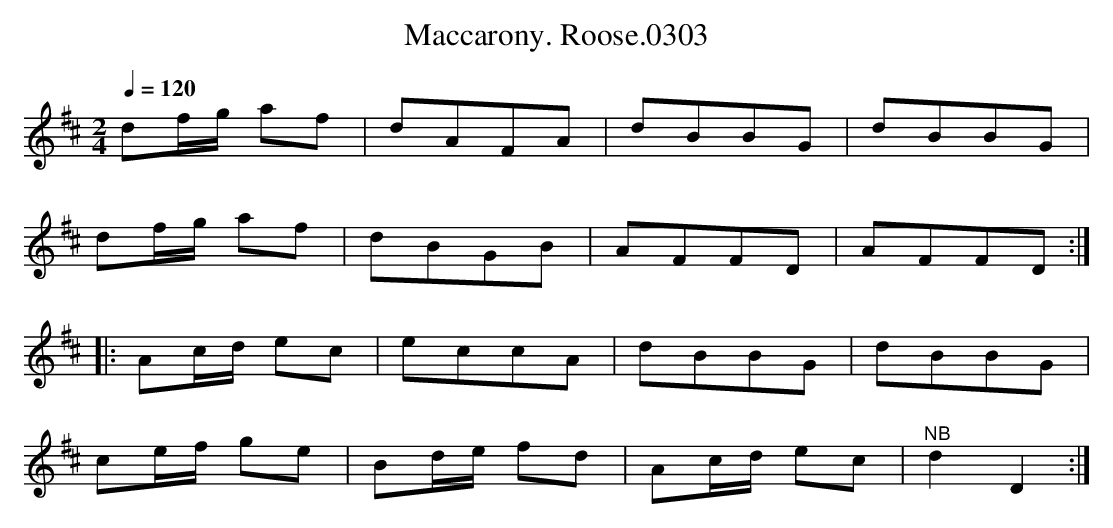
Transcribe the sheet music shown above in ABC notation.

X:1
T:Maccarony. Roose.0303
M:2/4
L:1/8
Q:1/4=120
K:D
df/g/ af|dAFA|dBBG|dBBG|
df/g/ af|dBGB|AFFD|AFFD :|
|: Ac/d/ ec|eccA|dBBG|dBBG|
ce/f/ ge|Bd/e/ fd|Ac/d/ ec|"^NB"d2D2 :|
